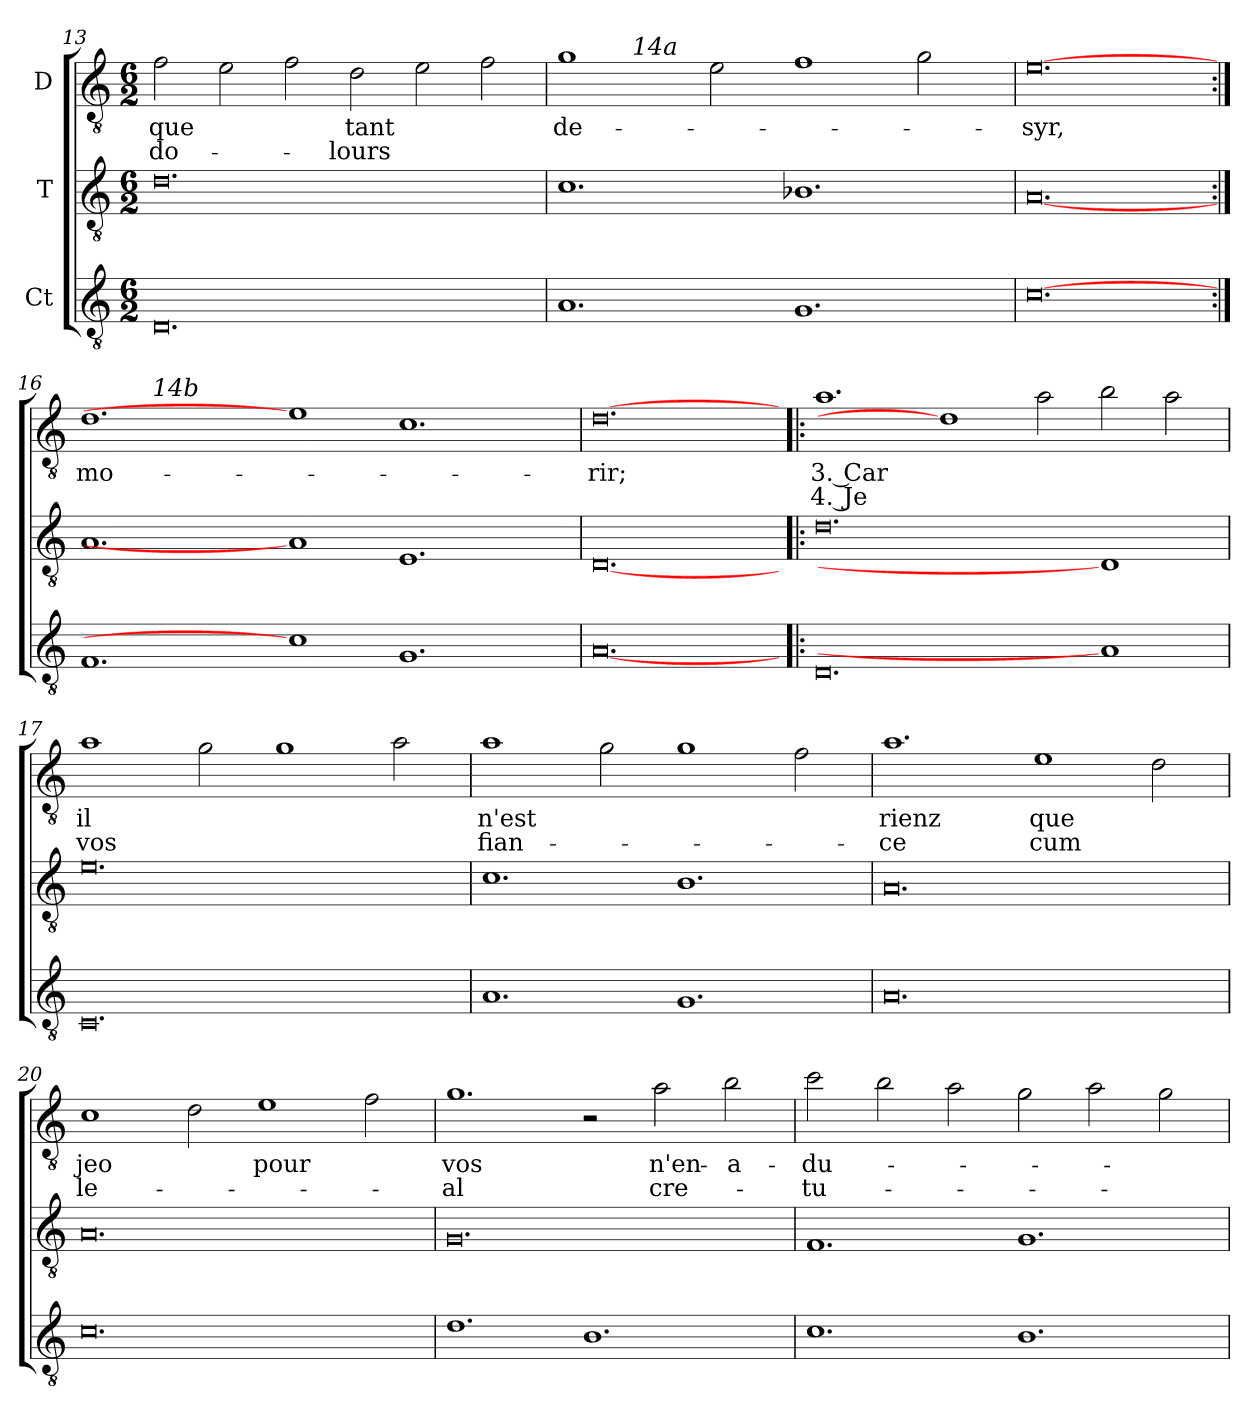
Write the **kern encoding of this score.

**kern	**kern	**kern	**text	**text
*part3	*part2	*part1	*part1	*part1
*staff3	*staff2	*staff1	*staff1	*staff1
*I"Ct	*I"T	*I"D	*	*
*clefGv2	*clefGv2	*clefGv2	*	*
*ITrd7c12	*ITrd7c12	*ITrd7c12	*	*
*k[]	*k[]	*k[]	*	*
*C:	*C:	*C:	*	*
*M6/2	*M6/2	*M6/2	*	*
=13	=13	=13	=13	=13
!	!	!	!LO:LY:b:color=#000000	!LO:LY:b:color=#000000
0.DDi/	0.Di\	2Fi\	que	do-
.	.	2Ei\	.	.
.	.	2Fi\	.	.
!	!	!	!LO:LY:b:color=#000000	!LO:LY:b:color=#000000
.	.	2Di\	tant	-lours
.	.	2Ei\	.	.
.	.	2Fi\	.	.
=14	=14	=14	=14	=14
!	!	!	!LO:LY:b:color=#000000	!
*	*	*^	*	*
1.AAi/	1.Ci\	1Gi\	4ryy	de-	.
.	.	.	16ryy	.	.
.	.	.	64ryy	.	.
.	.	.	256.ryy	.	.
!	!	!	!LO:TX:a:i:t=14a	!	!
.	.	.	1ryy	.	.
.	.	2Ei\	.	.	.
.	.	.	1ryy	.	.
1.GGi/	1.BB-Xi/	1Fi\	.	.	.
.	.	.	2ryy	.	.
.	.	2Gi\	.	.	.
.	.	.	8ryy	.	.
.	.	.	32ryy	.	.
.	.	.	128ryy	.	.
.	.	.	512ryy	.	.
*	*	*v	*v	*	*
=15	=15	=15	=15	=15
*	*	*^	*	*
!	!	!	!	!LO:LY:b:color=#000000	!
*	*	*v	*v	*	*
[0.Ci\	[0.AAi/	[0.Ei\	-syr,	.
=16:|!	=16:|!	=16:|!	=16:|!	=16:|!
!	!	!	!LO:LY:b:color=#000000	!
*	*	*^	*	*
1.FFi/	1.AAi/	1.Di\	4ryy	mo-	.
.	.	.	8ryy	.	.
.	.	.	16ryy	.	.
.	.	.	128ryy	.	.
.	.	.	512ryy	.	.
!	!	!	!LO:TX:i:cj:t=14b	!	!
.	.	.	1ryy	.	.
.	.	.	1ryy	.	.
1Ci\]	1AAi/]	1Ei\]	.	.	.
.	.	.	1ryy	.	.
1.GGi/	1.EEi/	1.Ci\	.	.	.
.	.	.	2ryy	.	.
.	.	.	32ryy	.	.
.	.	.	64ryy	.	.
.	.	.	256.ryy	.	.
*	*	*v	*v	*	*
=17	=17	=17	=17	=17
*	*	*^	*	*
!	!	!	!	!LO:LY:b:color=#000000	!
*	*	*v	*v	*	*
[0.AAi/	[0.DDi/	[0.Di\	-rir;	.
!!LO:LB:g=z
=16!|:	=16!|:	=16!|:	=16!|:	=16!|:
!	!	!	!LO:LY:b:color=#000000	!LO:LY:b:color=#000000
0.DDi/	0.Di\	1.Ai\	3. Car	4. Je
.	.	1Di\]	.	.
.	.	2Ai\	.	.
1AAi/]	1DDi/]	2Bi\	.	.
.	.	2Ai\	.	.
=17	=17	=17	=17	=17
!	!	!	!LO:LY:b:color=#000000	!LO:LY:b:color=#000000
0.CCi/	0.Ei\	1Ai\	il	vos
.	.	2Gi\	.	.
.	.	1Gi\	.	.
.	.	2Ai\	.	.
=18	=18	=18	=18	=18
!	!	!	!LO:LY:b:color=#000000	!LO:LY:b:color=#000000
1.AAi/	1.Ci\	1Ai\	n'est	fian-
.	.	2Gi\	.	.
1.GGi/	1.BBi/	1Gi\	.	.
.	.	2Fi\	.	.
=19	=19	=19	=19	=19
!	!	!	!LO:LY:b:color=#000000	!LO:LY:b:color=#000000
0.AAi/	0.AAi/	1.Ai\	rienz	-ce
!	!	!	!LO:LY:b:color=#000000	!LO:LY:b:color=#000000
.	.	1Ei\	que	cum
.	.	2Di\	.	.
=20	=20	=20	=20	=20
!	!	!	!LO:LY:b:color=#000000	!LO:LY:b:color=#000000
0.Ci\	0.AAi/	1Ci\	jeo	le-
.	.	2Di\	.	.
!	!	!	!LO:LY:b:color=#000000	!
.	.	1Ei\	pour	.
.	.	2Fi\	.	.
!!LO:LB:g=z
=21	=21	=21	=21	=21
!	!	!	!LO:LY:b:color=#000000	!LO:LY:b:color=#000000
1.Di\	0.GGi/	1.Gi\	vos	-al
1.BBi/	.	2r	.	.
!	!	!	!LO:LY:b:color=#000000	!LO:LY:b:color=#000000
.	.	2Ai\	n'en-	cre-
!	!	!	!LO:LY:b:color=#000000	!
.	.	2Bi\	-a-	.
=22	=22	=22	=22	=22
!	!	!	!LO:LY:b:color=#000000	!LO:LY:b:color=#000000
1.Ci\	1.FFi/	2ci\	-du-	-tu-
.	.	2Bi\	.	.
.	.	2Ai\	.	.
1.BBi/	1.GGi/	2Gi\	.	.
.	.	2Ai\	.	.
.	.	2Gi\	.	.
=	=	=	=	=
*-	*-	*-	*-	*-
